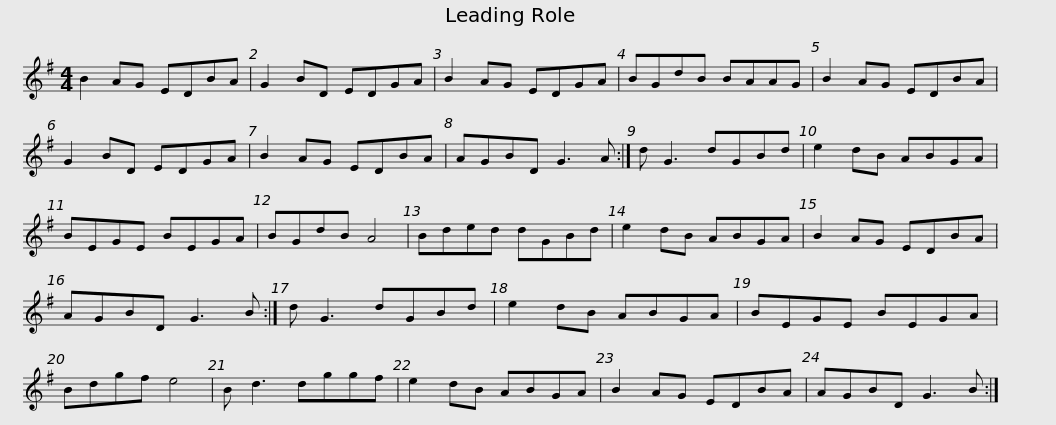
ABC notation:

X:1
L:1/8
M:4/4
I:linebreak $
K:G
V:1 treble
V:1
 B2 AG EDBA | G2 BD EDGA | B2 AG EDGA | BGdB BAAG | B2 AG EDBA | %5
 G2 BD EDGA |$ B2 AG EDBA | AGBD G3 A :| d G3 dGBd | e2 dB ABGA | %10
 BEGE BEGA | BGdB A4 |$ Bded dGBd | e2 dB ABGA | B2 AG EDBA | %15
 AGBD G3 B :| d G3 dGBd | e2 dB ABGA |$ BEGE BEGA | Bdgf e4 | %20
 B d3 dggf | e2 dB ABGA | B2 AG EDBA | AGBD G3 B :| %24
